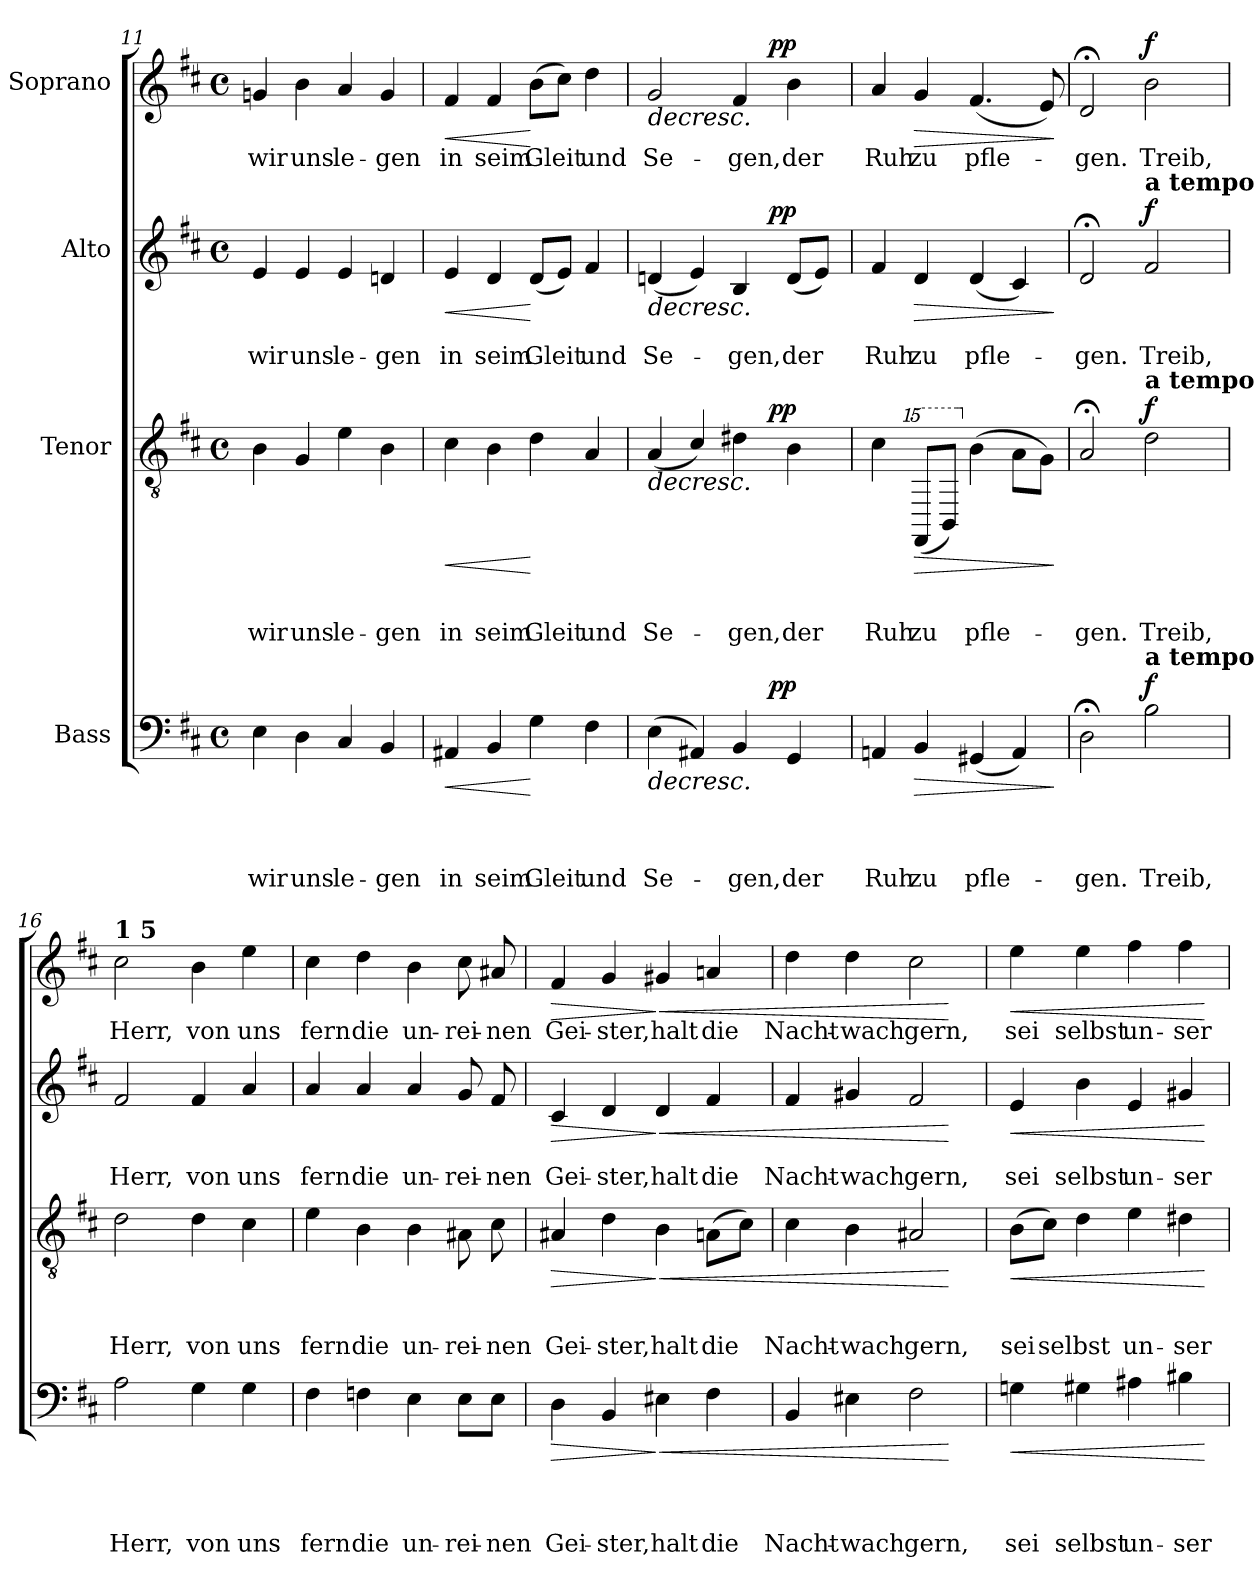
**kern	**text	**text	**text	**text	**dynam	**kern	**text	**text	**text	**dynam	**kern	**text	**text	**dynam	**kern	**text	**dynam
*part4	*part4	*part4	*part4	*part4	*part4	*part3	*part3	*part3	*part3	*part3	*part2	*part2	*part2	*part2	*part1	*part1	*part1
*staff4	*staff4	*staff4	*staff4	*staff4	*staff4	*staff3	*staff3	*staff3	*staff3	*staff3	*staff2	*staff2	*staff2	*staff2	*staff1	*staff1	*staff1
*I"Bass	*	*	*	*	*	*I"Tenor	*	*	*	*	*I"Alto	*	*	*	*I"Soprano	*	*
!!LO:PB:g=z
*clefF4	*	*	*	*	*	*clefGv2	*	*	*	*	*clefG2	*	*	*	*clefG2	*	*
*k[f#c#]	*	*	*	*	*	*k[f#c#]	*	*	*	*	*k[f#c#]	*	*	*	*k[f#c#]	*	*
*D:	*	*	*	*	*	*D:	*	*	*	*	*D:	*	*	*	*D:	*	*
*M4/4	*	*	*	*	*	*M4/4	*	*	*	*	*M4/4	*	*	*	*M4/4	*	*
*met(c)	*	*	*	*	*	*met(c)	*	*	*	*	*met(c)	*	*	*	*met(c)	*	*
=11	=11	=11	=11	=11	=11	=11	=11	=11	=11	=11	=11	=11	=11	=11	=11	=11	=11
!	!	!	!	!LO:LY:b	!	!	!	!	!LO:LY:b	!	!	!	!LO:LY:b	!	!	!LO:LY:b	!
4E\	.	.	.	wir	.	4B\	.	.	wir	.	4e/	.	wir	.	4gn/	wir	.
!	!	!	!	!LO:LY:b	!	!	!	!	!LO:LY:b	!	!	!	!LO:LY:b	!	!	!LO:LY:b	!
4D\	.	.	.	uns	.	4G/	.	.	uns	.	4e/	.	uns	.	4b\	uns	.
!	!	!	!	!LO:LY:b	!	!	!	!	!LO:LY:b	!	!	!	!LO:LY:b	!	!	!LO:LY:b	!
4C#/	.	.	.	le-	.	4e\	.	.	le-	.	4e/	.	le-	.	4a/	le-	.
!	!	!	!	!LO:LY:b	!	!	!	!	!LO:LY:b	!	!	!	!LO:LY:b	!	!	!LO:LY:b	!
4BB/	.	.	.	-gen	.	4B\	.	.	-gen	.	4dn/	.	-gen	.	4g/	-gen	.
=12	=12	=12	=12	=12	=12	=12	=12	=12	=12	=12	=12	=12	=12	=12	=12	=12	=12
!	!	!	!	!LO:LY:b	!LO:HP:b	!	!	!	!LO:LY:b	!LO:HP:b	!	!	!LO:LY:b	!LO:HP:b	!	!LO:LY:b	!LO:HP:b
4AA#X/	.	.	.	in	<	4c#\	.	.	in	<	4e/	.	in	<	4f#/	in	<
!	!	!	!	!LO:LY:b	!	!	!	!	!LO:LY:b	!	!	!	!LO:LY:b	!	!	!LO:LY:b	!
4BB/	.	.	.	seim	.	4B\	.	.	seim	.	4d/	.	seim	.	4f#/	seim	.
!	!	!	!	!LO:LY:b	!	!	!	!	!LO:LY:b	!	!	!	!LO:LY:b	!	!	!LO:LY:b	!
4G\	.	.	.	Gleit	[	4d\	.	.	Gleit	[	(<8d/L	.	Gleit	[	(>8b\L	Gleit	[
.	.	.	.	.	.	.	.	.	.	.	8e/J)	.	.	.	8cc#\J)	.	.
!	!	!	!	!LO:LY:b	!	!	!	!	!LO:LY:b	!	!	!	!LO:LY:b	!	!	!LO:LY:b	!
4F#\	.	.	.	und	.	4A/	.	.	und	.	4f#/	.	und	.	4dd\	und	.
=13	=13	=13	=13	=13	=13	=13	=13	=13	=13	=13	=13	=13	=13	=13	=13	=13	=13
!	!	!	!	!LO:LY:b	!LO:HP:b	!	!	!	!LO:LY:b	!LO:HP:b	!	!	!LO:LY:b	!LO:HP:b	!	!LO:LY:b	!LO:HP:b
*^	*	*	*	*	*	*^	*	*	*	*	*^	*	*	*	*^	*	*
(>4E\	2ryy	.	.	.	Se-	>	(<4A/	2ryy	.	.	Se-	>	(<4dn/	2ryy	.	Se-	>	2g/	2ryy	Se-	>
4AA#X/)	.	.	.	.	.	.	4c#/)	.	.	.	.	.	4e/)	.	.	.	.	.	.	.	.
!	!	!	!	!	!LO:LY:b	!	!	!	!	!	!LO:LY:b	!	!	!	!	!LO:LY:b	!	!	!	!LO:LY:b	!
4BB/	8.ryy	.	.	.	-gen,	.	4d#X\	8.ryy	.	.	-gen,	.	4B/	8.ryy	.	-gen,	.	4f#/	8.ryy	-gen,	.
!	!	!	!	!	!	!LO:DY:a	!	!	!	!	!	!LO:DY:a	!	!	!	!	!LO:DY:a	!	!	!	!LO:DY:a
.	4ryy	.	.	.	.	pp	.	4ryy	.	.	.	pp	.	4ryy	.	.	pp	.	4ryy	.	pp
!	!	!	!	!	!LO:LY:b	!	!	!	!	!	!LO:LY:b	!	!	!	!	!LO:LY:b	!	!	!	!LO:LY:b	!
4GG/	.	.	.	.	der	]	4B\	.	.	.	der	]	(<8d/L	.	.	der	]	4b\	.	der	]
.	.	.	.	.	.	.	.	.	.	.	.	.	8e/J)	.	.	.	.	.	.	.	.
.	16ryy	.	.	.	.	.	.	16ryy	.	.	.	.	.	16ryy	.	.	.	.	16ryy	.	.
=14	=14	=14	=14	=14	=14	=14	=14	=14	=14	=14	=14	=14	=14	=14	=14	=14	=14	=14	=14	=14	=14
!	!	!	!	!	!	!	!	!	!	!	!	!	!LO:TX:a:B:t=ritard.	!	!	!	!	!	!	!	!
!	!	!	!	!	!	!	!LO:TX:a:B:t=ritard.	!	!	!	!	!	!	!	!	!	!	!	!	!	!
!	!	!	!	!	!LO:LY:b	!	!	!	!	!	!LO:LY:b	!	!	!	!	!LO:LY:b	!	!	!	!LO:LY:b	!
*v	*v	*	*	*	*	*	*	*	*	*	*	*	*v	*v	*	*	*	*v	*v	*	*
*	*	*	*	*	*	*v	*v	*	*	*	*	*	*	*	*	*	*	*
4AAn/	.	.	.	Ruh	.	4c#\	.	.	Ruh	.	4f#/	.	Ruh	.	4a/	Ruh	.
!	!	!	!	!LO:LY:b	!LO:HP:b	!	!	!	!	!	!	!	!	!	!	!	!
*	*	*	*	*	*	*15ma	*	*	*	*	*	*	*	*	*	*	*
!	!	!	!	!	!	!	!	!	!LO:LY:b	!LO:HP:b	!	!	!LO:LY:b	!LO:HP:b	!	!LO:LY:b	!LO:HP:b
4BB/	.	.	.	zu	>	(<8F#/L	.	.	zu	>	4d/	.	zu	>	4g/	zu	>
.	.	.	.	.	.	8B/J)	.	.	.	.	.	.	.	.	.	.	.
!	!	!	!	!LO:LY:b	!	!	!	!	!	!	!	!	!	!	!	!	!
*	*	*	*	*	*	*X15ma	*	*	*	*	*	*	*	*	*	*	*
!	!	!	!	!	!	!	!	!	!LO:LY:b	!	!	!	!LO:LY:b	!	!	!LO:LY:b	!
(<4GG#X/	.	.	.	pfle-	.	(>4B\	.	.	pfle-	.	(<4d/	.	pfle-	.	(<4.f#/	pfle-	.
4AA/)	.	.	.	.	.	8A\L	.	.	.	.	4c#/)	.	.	.	.	.	.
.	.	.	.	.	.	8G\J)	.	.	.	.	.	.	.	.	8e/)	.	.
.	.	.	.	.	]	.	.	.	.	]	.	.	.	]	.	.	]
=15	=15	=15	=15	=15	=15	=15	=15	=15	=15	=15	=15	=15	=15	=15	=15	=15	=15
!	!	!	!	!LO:LY:b	!	!	!	!	!LO:LY:b	!	!	!	!LO:LY:b	!	!	!LO:LY:b	!
2D;<\	.	.	.	-gen.	.	2A;</	.	.	-gen.	.	2d;</	.	-gen.	.	2d;</	-gen.	.
!	!	!	!	!	!	!	!	!	!	!	!LO:TX:a:B:t=a tempo	!	!	!	!	!	!
!	!	!	!	!	!	!LO:TX:a:B:t=a tempo	!	!	!	!	!	!	!	!	!	!	!
!LO:TX:a:B:t=a tempo	!	!	!	!	!	!	!	!	!	!	!	!	!	!	!	!	!
!	!	!	!	!LO:LY:b	!LO:DY:a	!	!	!	!LO:LY:b	!LO:DY:a	!	!	!LO:LY:b	!LO:DY:a	!	!LO:LY:b	!LO:DY:a
2B\	.	.	.	Treib,	f	2d\	.	.	Treib,	f	2f#/	.	Treib,	f	2b\	Treib,	f
!!LO:PB:g=z
=16	=16	=16	=16	=16	=16	=16	=16	=16	=16	=16	=16	=16	=16	=16	=16	=16	=16
!	!	!	!	!	!	!	!	!	!	!	!	!	!	!	!LO:TX:a:B:t=1 5	!	!
!	!	!	!	!LO:LY:b	!	!	!	!	!LO:LY:b	!	!	!	!LO:LY:b	!	!	!LO:LY:b	!
2A\	.	.	.	Herr,	.	2d\	.	.	Herr,	.	2f#/	.	Herr,	.	2cc#\	Herr,	.
!	!	!	!	!LO:LY:b	!	!	!	!	!LO:LY:b	!	!	!	!LO:LY:b	!	!	!LO:LY:b	!
4G\	.	.	.	von	.	4d\	.	.	von	.	4f#/	.	von	.	4b\	von	.
!	!	!	!	!LO:LY:b	!	!	!	!	!LO:LY:b	!	!	!	!LO:LY:b	!	!	!LO:LY:b	!
4G\	.	.	.	uns	.	4c#\	.	.	uns	.	4a/	.	uns	.	4ee\	uns	.
=17	=17	=17	=17	=17	=17	=17	=17	=17	=17	=17	=17	=17	=17	=17	=17	=17	=17
!	!	!	!	!LO:LY:b	!	!	!	!	!LO:LY:b	!	!	!	!LO:LY:b	!	!	!LO:LY:b	!
4F#\	.	.	.	fern	.	4e\	.	.	fern	.	4a/	.	fern	.	4cc#\	fern	.
!	!	!	!	!LO:LY:b	!	!	!	!	!LO:LY:b	!	!	!	!LO:LY:b	!	!	!LO:LY:b	!
4Fn\	.	.	.	die	.	4B\	.	.	die	.	4a/	.	die	.	4dd\	die	.
!	!	!	!	!LO:LY:b	!	!	!	!	!LO:LY:b	!	!	!	!LO:LY:b	!	!	!LO:LY:b	!
4E\	.	.	.	un-	.	4B\	.	.	un-	.	4a/	.	un-	.	4b\	un-	.
!	!	!	!	!LO:LY:b	!	!	!	!	!LO:LY:b	!	!	!	!LO:LY:b	!	!	!LO:LY:b	!
8E\L	.	.	.	-rei-	.	8A#X\	.	.	-rei-	.	8g/	.	-rei-	.	8cc#\	-rei-	.
!	!	!	!	!LO:LY:b	!	!	!	!	!LO:LY:b	!	!	!	!LO:LY:b	!	!	!LO:LY:b	!
8E\J	.	.	.	-nen	.	8c#\	.	.	-nen	.	8f#/	.	-nen	.	8a#X/	-nen	.
=18	=18	=18	=18	=18	=18	=18	=18	=18	=18	=18	=18	=18	=18	=18	=18	=18	=18
!	!	!	!	!LO:LY:b	!LO:HP:b	!	!	!	!LO:LY:b	!LO:HP:b	!	!	!LO:LY:b	!LO:HP:b	!	!LO:LY:b	!LO:HP:b
4D\	.	.	.	Gei-	>	4A#X/	.	.	Gei-	>	4c#/	.	Gei-	>	4f#/	Gei-	>
!	!	!	!	!LO:LY:b	!	!	!	!	!LO:LY:b	!	!	!	!LO:LY:b	!	!	!LO:LY:b	!
4BB/	.	.	.	-ster,	.	4d\	.	.	-ster,	.	4d/	.	-ster,	.	4g/	-ster,	.
!	!	!	!	!LO:LY:b	!LO:HP:n=1:b	!	!	!	!LO:LY:b	!LO:HP:n=1:b	!	!	!LO:LY:b	!LO:HP:n=1:b	!	!LO:LY:b	!LO:HP:n=1:b
4E#X\	.	.	.	halt	] <	4B\	.	.	halt	] <	4d/	.	halt	] <	4g#X/	halt	] <
!	!	!	!	!LO:LY:b	!	!	!	!	!LO:LY:b	!	!	!	!LO:LY:b	!	!	!LO:LY:b	!
4F#\	.	.	.	die	.	(>8An\L	.	.	die	.	4f#/	.	die	.	4an/	die	.
.	.	.	.	.	.	8c#\J)	.	.	.	.	.	.	.	.	.	.	.
=19	=19	=19	=19	=19	=19	=19	=19	=19	=19	=19	=19	=19	=19	=19	=19	=19	=19
!	!	!	!	!LO:LY:b	!	!	!	!	!LO:LY:b	!	!	!	!LO:LY:b	!	!	!LO:LY:b	!
4BB/	.	.	.	Nacht-	.	4c#\	.	.	Nacht-	.	4f#/	.	Nacht-	.	4dd\	Nacht-	.
!	!	!	!	!LO:LY:b	!	!	!	!	!LO:LY:b	!	!	!	!LO:LY:b	!	!	!LO:LY:b	!
4E#X\	.	.	.	-wach	.	4B\	.	.	-wach	.	4g#X/	.	-wach	.	4dd\	-wach	.
!	!	!	!	!LO:LY:b	!	!	!	!	!LO:LY:b	!	!	!	!LO:LY:b	!	!	!LO:LY:b	!
2F#\	.	.	.	gern,	.	2A#X/	.	.	gern,	.	2f#/	.	gern,	.	2cc#\	gern,	.
.	.	.	.	.	[	.	.	.	.	[	.	.	.	[	.	.	[
!!LO:PB:g=z
=20	=20	=20	=20	=20	=20	=20	=20	=20	=20	=20	=20	=20	=20	=20	=20	=20	=20
!	!	!	!	!LO:LY:b	!LO:HP:b	!	!	!	!LO:LY:b	!LO:HP:b	!	!	!LO:LY:b	!LO:HP:b	!	!LO:LY:b	!LO:HP:b
4Gn\	.	.	.	sei	<	(>8B\L	.	.	sei	<	4e/	.	sei	<	4ee\	sei	<
!	!	!	!	!	!	!	!	!	!LO:LY:b	!	!	!	!	!	!	!	!
.	.	.	.	.	.	8c#\J)	.	.	selbst	.	.	.	.	.	.	.	.
!	!	!	!	!LO:LY:b	!	!	!	!	!	!	!	!	!LO:LY:b	!	!	!LO:LY:b	!
4G#X\	.	.	.	selbst	.	4d\	.	.	.	.	4b\	.	selbst	.	4ee\	selbst	.
!	!	!	!	!LO:LY:b	!	!	!	!	!LO:LY:b	!	!	!	!LO:LY:b	!	!	!LO:LY:b	!
4A#X\	.	.	.	un-	.	4e\	.	.	un-	.	4e/	.	un-	.	4ff#\	un-	.
!	!	!	!	!LO:LY:b	!	!	!	!	!LO:LY:b	!	!	!	!LO:LY:b	!	!	!LO:LY:b	!
4B#X\	.	.	.	-ser	.	4d#X\	.	.	-ser	.	4g#X/	.	-ser	.	4ff#\	-ser	.
.	.	.	.	.	[	.	.	.	.	[	.	.	.	[	.	.	[
=	=	=	=	=	=	=	=	=	=	=	=	=	=	=	=	=	=
*-	*-	*-	*-	*-	*-	*-	*-	*-	*-	*-	*-	*-	*-	*-	*-	*-	*-
